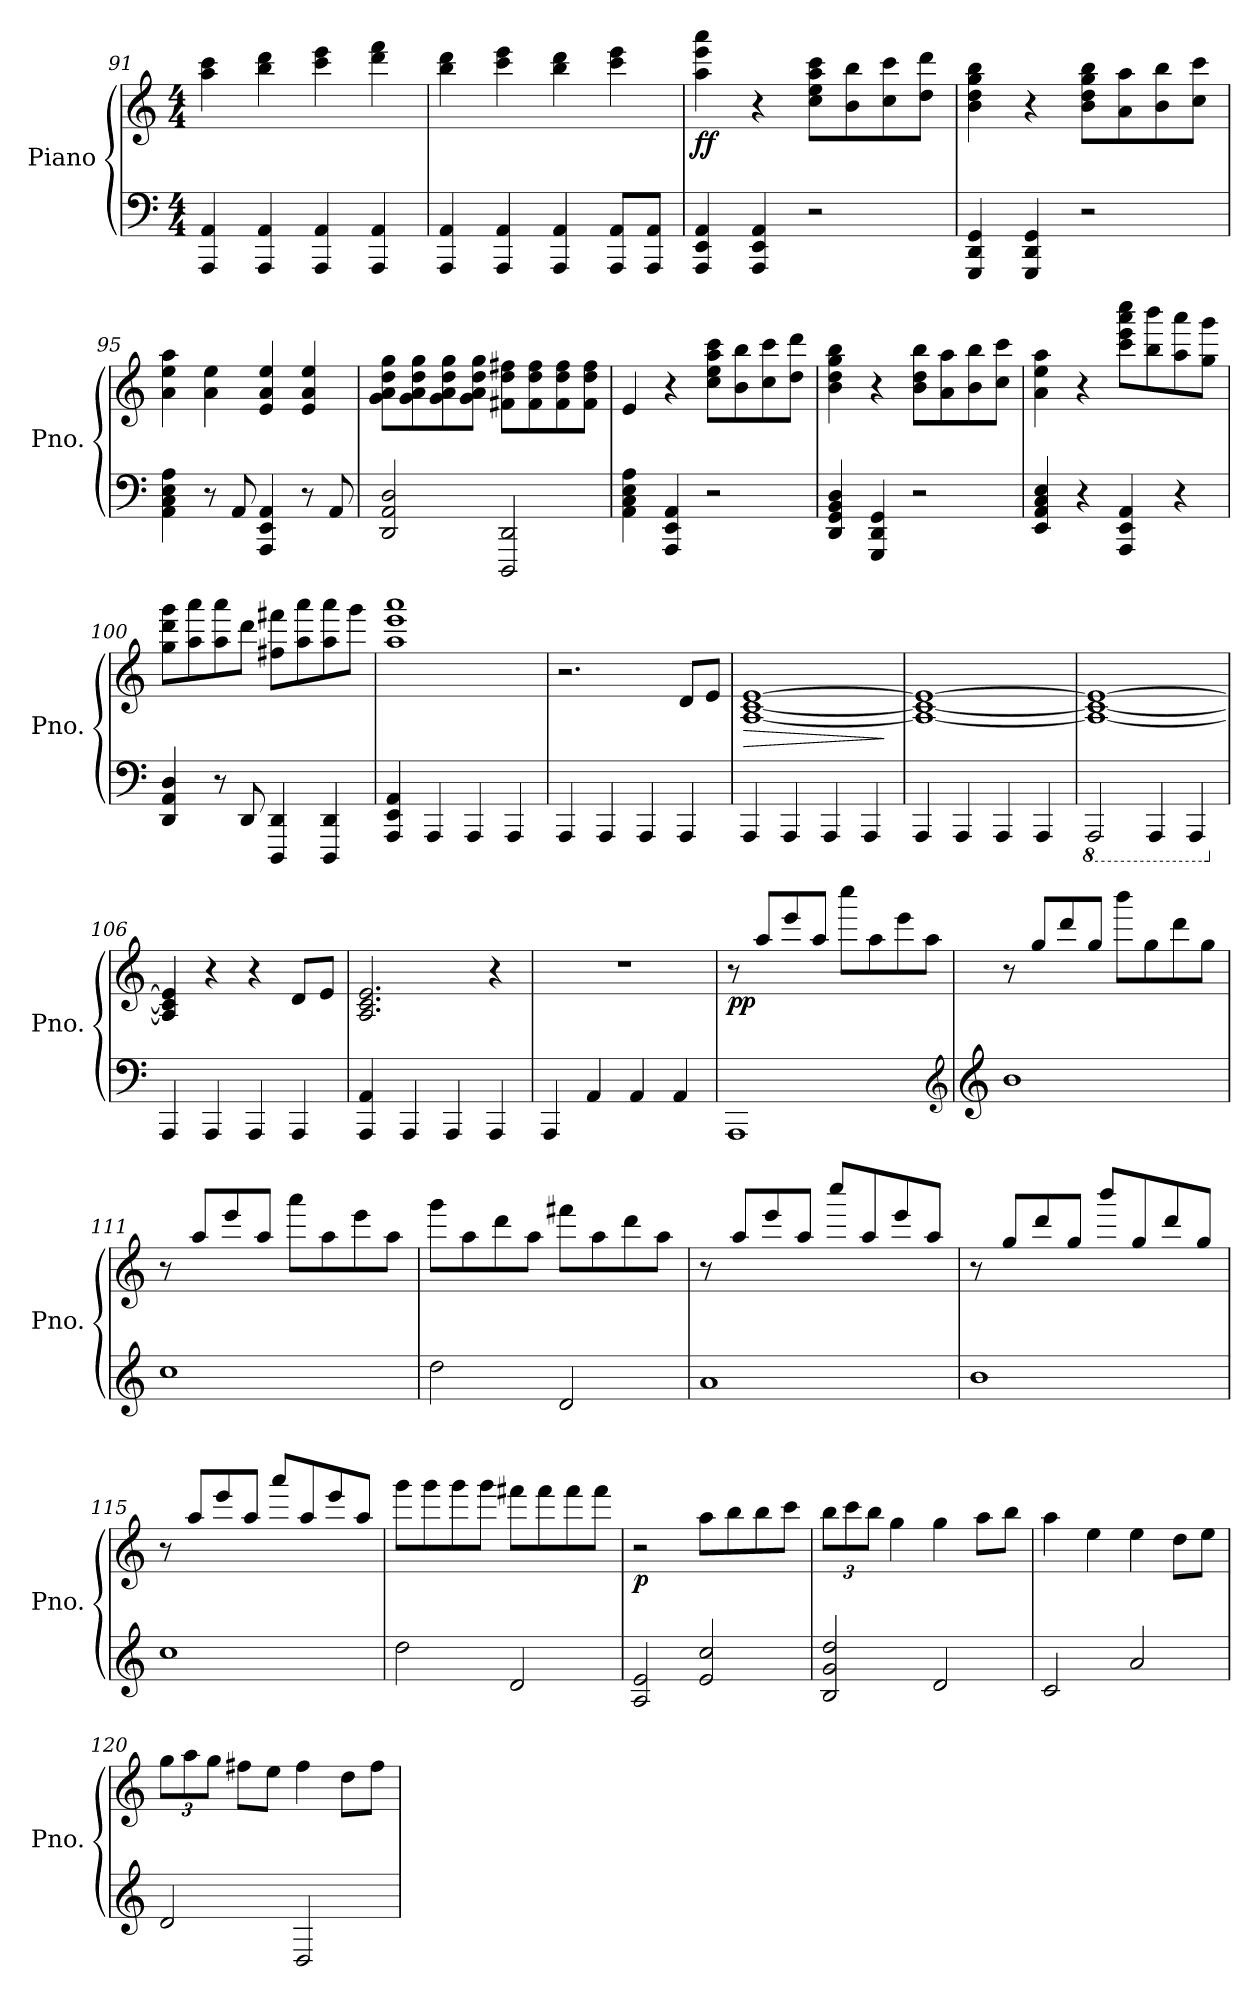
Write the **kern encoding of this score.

**kern	**kern	**dynam
*part1	*part1	*part1
*staff2	*staff1	*staff1/2
*I"Piano	*	*
*I'Pno.	*	*
!!LO:LB:g=z
*clefF4	*clefG2	*
*k[]	*k[]	*
*C:	*C:	*
*M4/4	*M4/4	*
=91	=91	=91
4AAA/ 4AA/	4aa\ 4ccc\	.
4AAA/ 4AA/	4bb\ 4ddd\	.
4AAA/ 4AA/	4ccc\ 4eee\	.
4AAA/ 4AA/	4ddd\ 4fff\	.
=92	=92	=92
4AAA/ 4AA/	4bb\ 4ddd\	.
4AAA/ 4AA/	4ccc\ 4eee\	.
4AAA/ 4AA/	4bb\ 4ddd\	.
8AAA/ 8AA/L	4ccc\ 4eee\	.
8AAA/ 8AA/J	.	.
=93	=93	=93
!	!	!LO:DY:b
4AAA/ 4EE/ 4AA/	4aa\ 4eee\ 4aaa\	ff
4AAA/ 4EE/ 4AA/	4r	.
2r	8cc\ 8ee\ 8aa\ 8ccc\L	.
.	8b\ 8bb\	.
.	8cc\ 8ccc\	.
.	8dd\ 8ddd\J	.
=94	=94	=94
4GGG/ 4DD/ 4GG/	4b\ 4dd\ 4gg\ 4bb\	.
4GGG/ 4DD/ 4GG/	4r	.
2r	8b\ 8dd\ 8gg\ 8bb\L	.
.	8a\ 8aa\	.
.	8b\ 8bb\	.
.	8cc\ 8ccc\J	.
=95	=95	=95
4AA\ 4C\ 4E\ 4A\	4a\ 4ee\ 4aa\	.
8r	4a\ 4ee\	.
8AA/	.	.
4AAA/ 4EE/ 4AA/	4e/ 4a/ 4ee/	.
8r	4e/ 4a/ 4ee/	.
8AA/	.	.
=96	=96	=96
2DD/ 2AA/ 2D/	8g\ 8a\ 8dd\ 8gg\L	.
.	8g\ 8a\ 8dd\ 8gg\	.
.	8g\ 8a\ 8dd\ 8gg\	.
.	8g\ 8a\ 8dd\ 8gg\J	.
2DDD/ 2DD/	8f#X\ 8dd\ 8ff#X\L	.
.	8f#\ 8dd\ 8ff#\	.
.	8f#\ 8dd\ 8ff#\	.
.	8f#\ 8dd\ 8ff#\J	.
!!LO:LB:g=z
=97	=97	=97
4AA\ 4C\ 4E\ 4A\	4e/	.
4AAA/ 4EE/ 4AA/	4r	.
2r	8cc\ 8ee\ 8aa\ 8ccc\L	.
.	8b\ 8bb\	.
.	8cc\ 8ccc\	.
.	8dd\ 8ddd\J	.
=98	=98	=98
4DD/ 4GG/ 4BB/ 4D/	4b\ 4dd\ 4gg\ 4bb\	.
4GGG/ 4DD/ 4GG/	4r	.
2r	8b\ 8dd\ 8bb\L	.
.	8a\ 8aa\	.
.	8b\ 8bb\	.
.	8cc\ 8ccc\J	.
=99	=99	=99
4EE/ 4AA/ 4C/ 4E/	4a\ 4ee\ 4aa\	.
4r	4r	.
4AAA/ 4EE/ 4AA/	8ccc\ 8eee\ 8aaa\ 8cccc\L	.
.	8bb\ 8bbb\	.
4r	8aa\ 8aaa\	.
.	8gg\ 8ggg\J	.
=100	=100	=100
4DD/ 4AA/ 4D/	8gg\ 8ddd\ 8ggg\L	.
.	8aa\ 8aaa\	.
8r	8aa\ 8aaa\	.
8DD/	8ddd\J	.
4DDD/ 4DD/	8ff#X\ 8fff#X\L	.
.	8aa\ 8aaa\	.
4DDD/ 4DD/	8aa\ 8aaa\	.
.	8ggg\J	.
=101	=101	=101
4AAA/ 4EE/ 4AA/	1aa 1eee 1aaa	.
4AAA/	.	.
4AAA/	.	.
4AAA/	.	.
=102	=102	=102
4AAA/	2.r	.
4AAA/	.	.
4AAA/	.	.
4AAA/	8d/L	.
.	8e/J	.
!!LO:PB:g=z
=103	=103	=103
!	!	!LO:HP:b
4AAA/	[1A [1c [1e	>
4AAA/	.	.
4AAA/	.	.
4AAA/	.	.
.	.	]
=104	=104	=104
4AAA/	1A_ 1c_ 1e_	.
4AAA/	.	.
4AAA/	.	.
4AAA/	.	.
=105	=105	=105
*8ba	*	*
2AAAA/	1A_ 1c_ 1e_	.
4AAAA/	.	.
4AAAA/	.	.
=106	=106	=106
*X8ba	*	*
4AAA/	4A/] 4c/] 4e/]	.
4AAA/	4r	.
4AAA/	4r	.
4AAA/	8d/L	.
.	8e/J	.
=107	=107	=107
4AAA/ 4AA/	2.A/ 2.c/ 2.e/	.
4AAA/	.	.
4AAA/	.	.
4AAA/	4r	.
=108	=108	=108
4AAA/	1r	.
4AA/	.	.
4AA/	.	.
4AA/	.	.
=109	=109	=109
!	!	!LO:DY:b
1AAA	8r	pp
.	8aa/L	.
.	8eee/	.
.	8aa/J	.
.	8cccc\L	.
.	8aa\	.
.	8eee\	.
.	8aa\J	.
*clefG2	*	*
!!LO:LB:g=z
=110	=110	=110
*clefG2	*	*
1b	8r	.
.	8gg/L	.
.	8ddd/	.
.	8gg/J	.
.	8bbb\L	.
.	8gg\	.
.	8ddd\	.
.	8gg\J	.
=111	=111	=111
1cc	8r	.
.	8aa/L	.
.	8eee/	.
.	8aa/J	.
.	8aaa\L	.
.	8aa\	.
.	8eee\	.
.	8aa\J	.
=112	=112	=112
2dd\	8ggg\L	.
.	8aa\	.
.	8ddd\	.
.	8aa\J	.
2d/	8fff#X\L	.
.	8aa\	.
.	8ddd\	.
.	8aa\J	.
=113	=113	=113
1a	8r	.
.	8aa/L	.
.	8eee/	.
.	8aa/J	.
.	8cccc/L	.
.	8aa/	.
.	8eee/	.
.	8aa/J	.
=114	=114	=114
1b	8r	.
.	8gg/L	.
.	8ddd/	.
.	8gg/J	.
.	8bbb/L	.
.	8gg/	.
.	8ddd/	.
.	8gg/J	.
!!LO:LB:g=z
=115	=115	=115
1cc	8r	.
.	8aa/L	.
.	8eee/	.
.	8aa/J	.
.	8aaa/L	.
.	8aa/	.
.	8eee/	.
.	8aa/J	.
=116	=116	=116
2dd\	8ggg\L	.
.	8ggg\	.
.	8ggg\	.
.	8ggg\J	.
2d/	8fff#X\L	.
.	8fff#\	.
.	8fff#\	.
.	8fff#\J	.
=117	=117	=117
!	!	!LO:DY:b
2A/ 2e/	2r	p
2e/ 2cc/	8aa\L	.
.	8bb\	.
.	8bb\	.
.	8ccc\J	.
=118	=118	=118
*	*Xbrackettup	*
2B/ 2g/ 2dd/	12bb\L	.
.	12ccc\	.
.	12bb\J	.
.	4gg\	.
2d/	4gg\	.
.	8aa\L	.
.	8bb\J	.
=119	=119	=119
2c/	4aa\	.
.	4ee\	.
2a/	4ee\	.
.	8dd\L	.
.	8ee\J	.
!!LO:LB:g=z
=120	=120	=120
2d/	12gg\L	.
.	12aa\	.
.	12gg\J	.
.	8ff#X\L	.
.	8ee\J	.
2D/	4ff#\	.
.	8dd\L	.
.	8ff#\J	.
=	=	=
*-	*-	*-
